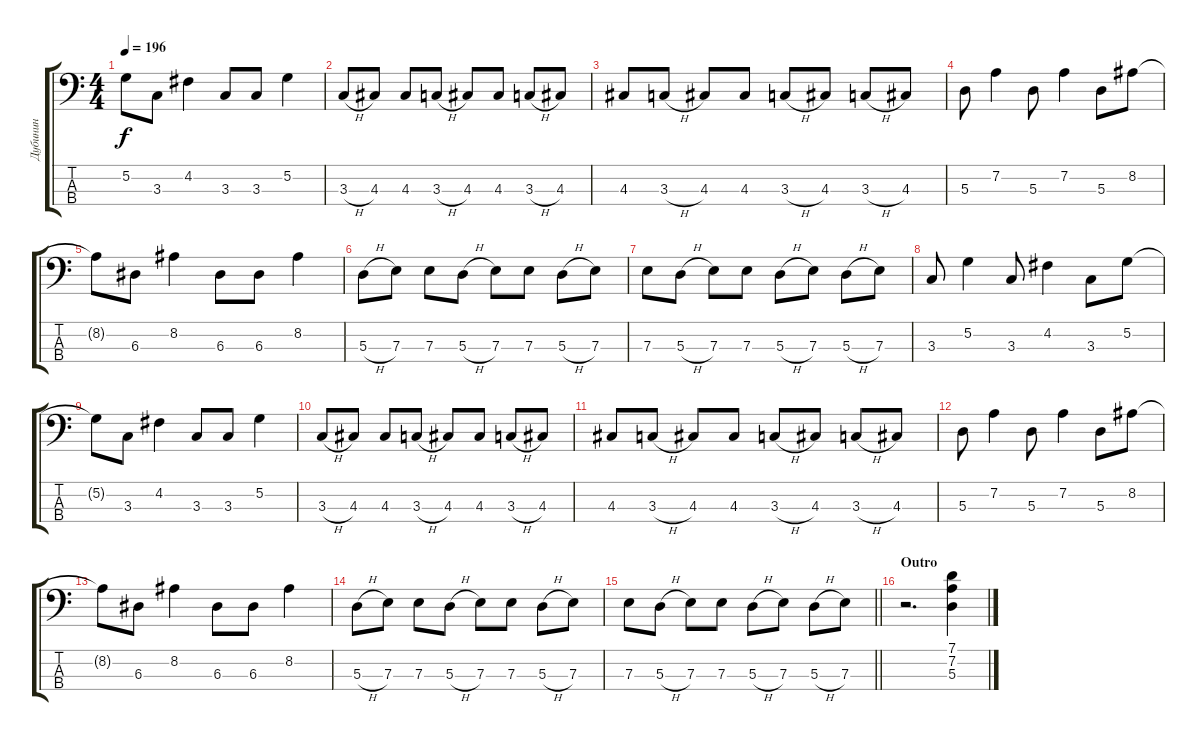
\track ("Дубинин" "Дубинин") {instrument electricbassfinger}
\staff {score tabs}
\tuning (G2 D2 A1 E1) {hide}
\ts (4 4)
\tempo 196
\clef f4
\ks c
5.2{t}.8{dy f} 3.3.8 4.2.4 3.3.8 3.3.8 5.2.4 |
3.3{h}.8 4.3.8 4.3.8 3.3{h}.8 4.3.8 4.3.8 3.3{h}.8 4.3.8 |
4.3.8 3.3{h}.8 4.3.8 4.3.8 3.3{h}.8 4.3.8 3.3{h}.8 4.3.8 |
5.3.8 7.2.4 5.3.8 7.2.4 5.3.8 8.2.8 |
8.2{t}.8 6.3.8 8.2.4 6.3.8 6.3.8 8.2.4 |
5.3{h}.8 7.3.8 7.3.8 5.3{h}.8 7.3.8 7.3.8 5.3{h}.8 7.3.8 |
7.3.8 5.3{h}.8 7.3.8 7.3.8 5.3{h}.8 7.3.8 5.3{h}.8 7.3.8 |
3.3.8 5.2.4 3.3.8 4.2.4 3.3.8 5.2.8 |
5.2{t}.8 3.3.8 4.2.4 3.3.8 3.3.8 5.2.4 |
3.3{h}.8 4.3.8 4.3.8 3.3{h}.8 4.3.8 4.3.8 3.3{h}.8 4.3.8 |
4.3.8 3.3{h}.8 4.3.8 4.3.8 3.3{h}.8 4.3.8 3.3{h}.8 4.3.8 |
5.3.8 7.2.4 5.3.8 7.2.4 5.3.8 8.2.8 |
8.2{t}.8 6.3.8 8.2.4 6.3.8 6.3.8 8.2.4 |
5.3{h}.8 7.3.8 7.3.8 5.3{h}.8 7.3.8 7.3.8 5.3{h}.8 7.3.8 |
\barLineRight lightlight
7.3.8 5.3{h}.8 7.3.8 7.3.8 5.3{h}.8 7.3.8 5.3{h}.8 7.3.8 |
\section ("" "Outro")
r.2{d} (7.1 7.2 5.3).4
